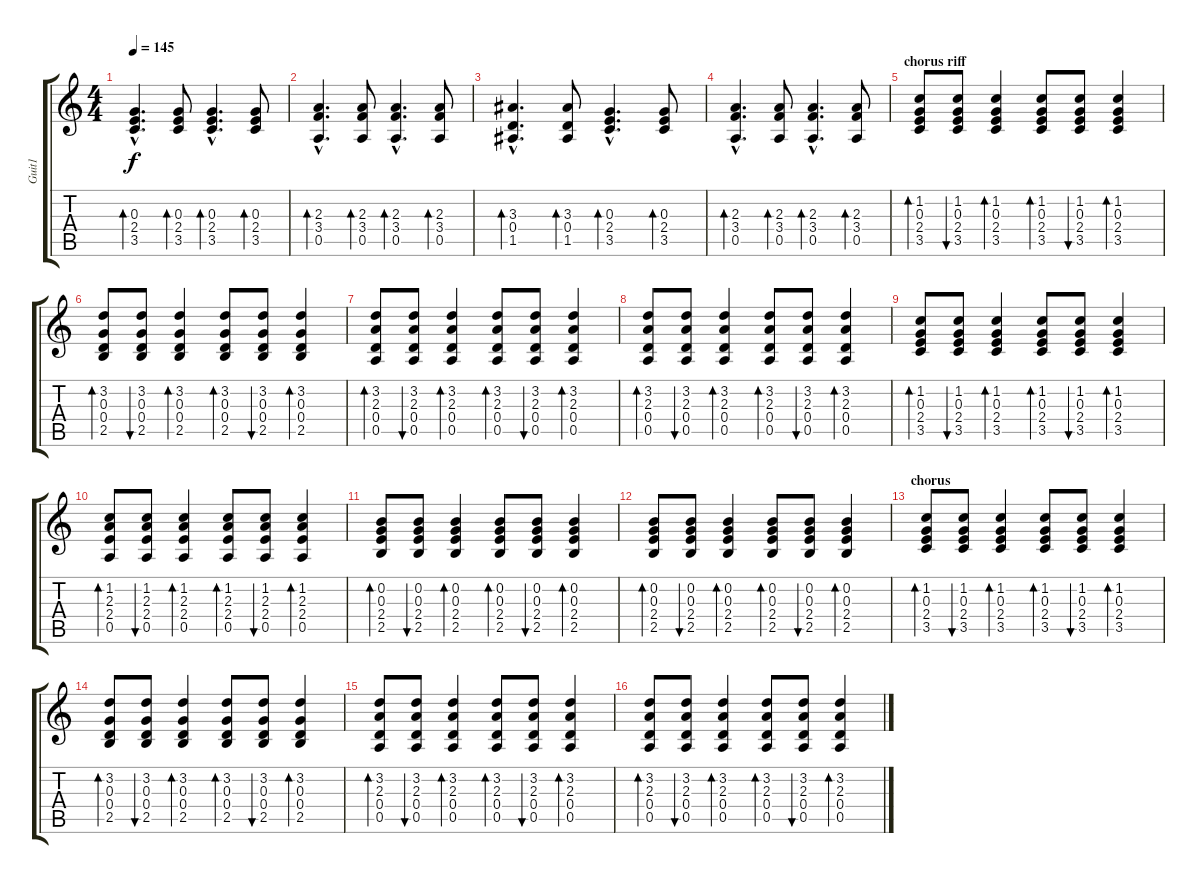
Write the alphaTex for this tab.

\track ("Guit1" "Guit1") {instrument acousticguitarsteel}
\staff {score tabs}
\tuning (E4 B3 G3 D3 A2 E2) {hide}
\ts (4 4)
\tempo 145
\clef g2
\ks c
(0.3{hac} 2.4{hac} 3.5{hac}).4{d bd 60 dy f} (0.3 2.4 3.5).8{bd 60} (0.3{hac} 2.4{hac} 3.5{hac}).4{d bd 60} (0.3 2.4 3.5).8{bd 60} |
(2.3{hac} 3.4{hac} 0.5{hac}).4{d bd 60} (2.3 3.4 0.5).8{bd 60} (2.3{hac} 3.4{hac} 0.5{hac}).4{d bd 60} (2.3 3.4 0.5).8{bd 60} |
(3.3{hac} 0.4{hac} 1.5{hac}).4{d bd 60} (3.3 0.4 1.5).8{bd 60} (0.3{hac} 2.4{hac} 3.5{hac}).4{d bd 60} (0.3 2.4 3.5).8{bd 60} |
(2.3{hac} 3.4{hac} 0.5{hac}).4{d bd 60} (2.3 3.4 0.5).8{bd 60} (2.3{hac} 3.4{hac} 0.5{hac}).4{d bd 60} (2.3 3.4 0.5).8{bd 60} |
\section ("" "chorus riff")
(1.2 0.3 2.4 3.5).8{bd 60} (1.2 0.3 2.4 3.5).8{bu 60} (1.2 0.3 2.4 3.5).4{bd 60} (1.2 0.3 2.4 3.5).8{bd 60} (1.2 0.3 2.4 3.5).8{bu 60} (1.2 0.3 2.4 3.5).4{bd 60} |
(3.2 0.3 0.4 2.5).8{bd 60} (3.2 0.3 0.4 2.5).8{bu 60} (3.2 0.3 0.4 2.5).4{bd 60} (3.2 0.3 0.4 2.5).8{bd 60} (3.2 0.3 0.4 2.5).8{bu 60} (3.2 0.3 0.4 2.5).4{bd 60} |
(3.2 2.3 0.4 0.5).8{bd 60} (3.2 2.3 0.4 0.5).8{bu 60} (3.2 2.3 0.4 0.5).4{bd 60} (3.2 2.3 0.4 0.5).8{bd 60} (3.2 2.3 0.4 0.5).8{bu 60} (3.2 2.3 0.4 0.5).4{bd 60} |
(3.2 2.3 0.4 0.5).8{bd 60} (3.2 2.3 0.4 0.5).8{bu 60} (3.2 2.3 0.4 0.5).4{bd 60} (3.2 2.3 0.4 0.5).8{bd 60} (3.2 2.3 0.4 0.5).8{bu 60} (3.2 2.3 0.4 0.5).4{bd 60} |
(1.2 0.3 2.4 3.5).8{bd 60} (1.2 0.3 2.4 3.5).8{bu 60} (1.2 0.3 2.4 3.5).4{bd 60} (1.2 0.3 2.4 3.5).8{bd 60} (1.2 0.3 2.4 3.5).8{bu 60} (1.2 0.3 2.4 3.5).4{bd 60} |
(1.2 2.3 2.4 0.5).8{bd 60} (1.2 2.3 2.4 0.5).8{bu 60} (1.2 2.3 2.4 0.5).4{bd 60} (1.2 2.3 2.4 0.5).8{bd 60} (1.2 2.3 2.4 0.5).8{bu 60} (1.2 2.3 2.4 0.5).4{bd 60} |
(0.2 0.3 2.4 2.5).8{bd 60} (0.2 0.3 2.4 2.5).8{bu 60} (0.2 0.3 2.4 2.5).4{bd 60} (0.2 0.3 2.4 2.5).8{bd 60} (0.2 0.3 2.4 2.5).8{bu 60} (0.2 0.3 2.4 2.5).4{bd 60} |
(0.2 0.3 2.4 2.5).8{bd 60} (0.2 0.3 2.4 2.5).8{bu 60} (0.2 0.3 2.4 2.5).4{bd 60} (0.2 0.3 2.4 2.5).8{bd 60} (0.2 0.3 2.4 2.5).8{bu 60} (0.2 0.3 2.4 2.5).4{bd 60} |
\section ("" "chorus")
(1.2 0.3 2.4 3.5).8{bd 60} (1.2 0.3 2.4 3.5).8{bu 60} (1.2 0.3 2.4 3.5).4{bd 60} (1.2 0.3 2.4 3.5).8{bd 60} (1.2 0.3 2.4 3.5).8{bu 60} (1.2 0.3 2.4 3.5).4{bd 60} |
(3.2 0.3 0.4 2.5).8{bd 60} (3.2 0.3 0.4 2.5).8{bu 60} (3.2 0.3 0.4 2.5).4{bd 60} (3.2 0.3 0.4 2.5).8{bd 60} (3.2 0.3 0.4 2.5).8{bu 60} (3.2 0.3 0.4 2.5).4{bd 60} |
(3.2 2.3 0.4 0.5).8{bd 60} (3.2 2.3 0.4 0.5).8{bu 60} (3.2 2.3 0.4 0.5).4{bd 60} (3.2 2.3 0.4 0.5).8{bd 60} (3.2 2.3 0.4 0.5).8{bu 60} (3.2 2.3 0.4 0.5).4{bd 60} |
(3.2 2.3 0.4 0.5).8{bd 60} (3.2 2.3 0.4 0.5).8{bu 60} (3.2 2.3 0.4 0.5).4{bd 60} (3.2 2.3 0.4 0.5).8{bd 60} (3.2 2.3 0.4 0.5).8{bu 60} (3.2 2.3 0.4 0.5).4{bd 60}
